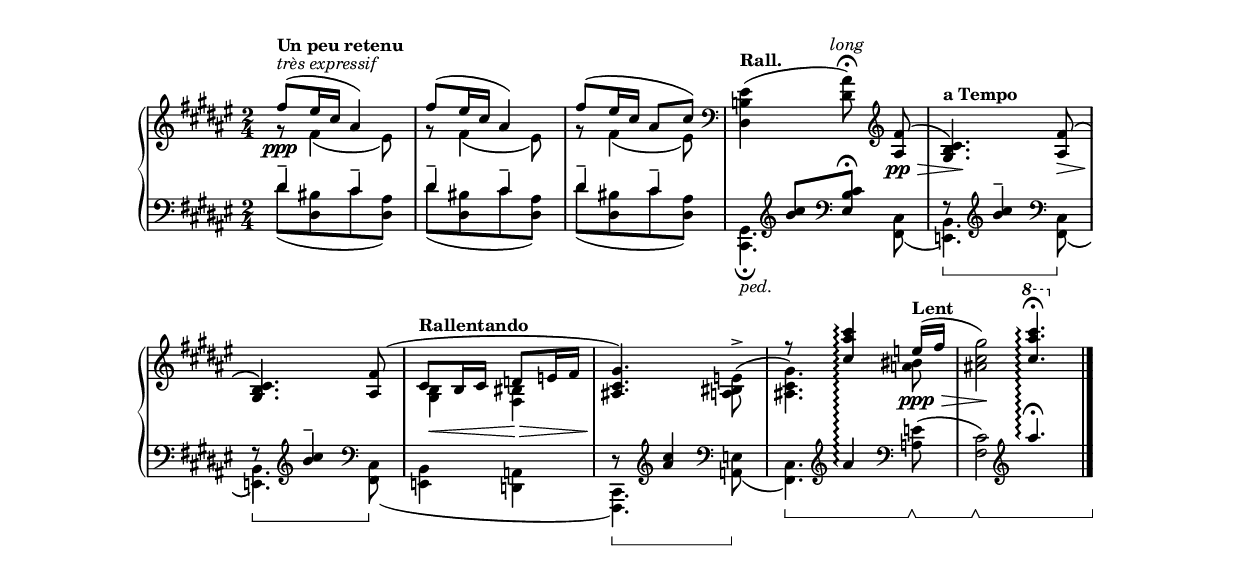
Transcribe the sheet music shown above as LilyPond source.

% Do not edit this file; it is automatically
% generated from Documentation/snippets/new
% This file is in the public domain.
%% Note: this file works from version 2.13.36
\version "2.13.40"
\include "english.ly"

#(set-global-staff-size 15)
\paper {
  line-width = 16\cm
  indent = 0\cm
}

% NR 2.2 Keyboard instruments


\header {
  lsrtags = "headwords"
  texidoc = ""
  doctitle = "headword"
} % begin verbatim


% M. Ravel, Sonatine (1905)
% First movement

\layout {
  \context {
    \Score
    \remove "Bar_number_engraver"
  }
}

fermataLong = \markup {
  \override #'(direction . 1)
  \override #'(baseline-skip . 2) {
    \dir-column {
      \musicglyph #"scripts.ufermata"
      \text \italic \center-align long
    }
  }
}

\new PianoStaff <<
  \set PianoStaff.connectArpeggios = ##t
  \new Staff {
    \time 2/4
    \key fs \major
    <<
      \new Voice {
        \voiceOne
        fs''8 ( ^\markup {
          \override #'(baseline-skip . 2.4) \column {
            \line \bold { Un peu retenu }
            \line \italic { très expressif }
          }
        }
        es''16
        cs''16
        as'4 )
        |
        fs''8 (
        es''16
        cs''16
        as'4 )
        |
        fs''8 (
        es''16
        cs''16
        as'8
        cs''8 )
        |
      }
      \new Voice {
        \voiceTwo
        gs'8\rest \ppp
        fs'4 (
        es'8 )
        |
        gs'8\rest
        fs'4 (
        es'8 )
        |
        gs'8\rest
        fs'4 (
        es'8 )
        |
      }
    >>
    \clef bass
    <ds b! es'>4 ( ^ \markup \bold { Rall. }
    \override Script #'stencil = #(lambda (grob)
      (grob-interpret-markup grob fermataLong))
    <ds' as'>8 ) \fermata
    \noBeam
    \clef treble
    \slurUp
    \once \override Hairpin #'to-barline = ##f
    <as fs'>8 ( \pp \>
    |
    <gs b cs'>4. \! ) ^\markup \bold { a Tempo }
    \slurUp
    <as fs'>8 ^\( \>
    |
    <gs b cs'>4. \! \)
    <<
      \new Voice {
        \voiceOne
        <as fs'>8 (
        |
        cs'8 ^\markup \bold { Rallentando }
        b16
        cs'16
        d'8
        e'16
        fs'16
        |
        <as! cs' gs'>4. )
        s8
        |
        r8
        <cs'' as'' cs'''>4 \arpeggio
        e''16 ( ^\markup \bold { Lent }
        fs''16
        |
        \voiceTwo
        <as'! cs'' gs''>2 )
        |
      }
      \new Voice {
        \voiceTwo
        s8
        |
        <gs b>4 \<
        <fs bs>4 \>
        |
        s4. \!
        \slurUp
        \once \override Script #'direction = #UP
        <a bs e'>8 ( \accent
        |
        <as! cs' gs'>4. )
        \once \override Hairpin #'to-barline = ##f
        <a' bs'>8 \ppp \>
        |
        s8 \!
        \stemDown
        \once \override Script #'direction = #UP
        \ottava #1
        \voiceOne
        \once \override PianoStaff.Arpeggio #'padding = #0.8
        <cs''' as''' cs''''>4. \arpeggio \fermata
        \ottava #0
        \bar "|."
      }
    >>
  }
  \new Staff <<
    \set Staff.pedalSustainStyle = #'bracket
    \key fs \major
    \clef bass
    \new Voice {
      \voiceOne
      ds'4 \tenuto
      cs'4 \tenuto
      |
      ds'4 \tenuto
      cs'4 \tenuto
      |
      ds'4 \tenuto
      cs'4 \tenuto
      |
      s8
      \clef treble
      <b' cs''>8 [
      \clef bass
      <es b cs'>8 \fermata ]
      s8
      |
      fs8\rest
      \clef treble
      <b' cs''>4 \tenuto
      s8
      |
      fs8\rest
      \clef treble
      <b' cs''>4 \tenuto
      s8
      |
      s2
      |
      ds8\rest
      \clef treble
      <as' cs''>4
      \clef bass
      s8
      |
      s8
      \clef treble
      <as'>4 \arpeggio
      \clef bass
      s8
      |
      s8
      \clef treble
      <as''>4. \arpeggio \fermata
      |
    }
    \new Voice {
      \voiceTwo
      ds'8 [ (
      < ds bs >8
      cs'8
      < ds as >8 ] )
      |
      ds'8 [ (
      < ds bs >8
      cs'8
      < ds as >8 ] )
      |
      ds'8 [ (
      < ds bs >8
      cs'8
      < ds as >8 ] )
      |
      \once \override Script #'outside-staff-priority = #100
      \once \override TextScript #'outside-staff-priority = #500
      <cs, gs,>4. \fermata _\markup \italic { ped. }
      <fs, cs>8 (
      |
      <e, b,>4. ) \sustainOn
      \clef bass
      <fs, cs>8 \( \sustainOff
      |
      <e, b,>4. \) \sustainOn
      \clef bass
      <fs, cs>8 ( \sustainOff
      |
      <e, b,>4
      <d, a,>4
      |
      <fs,, cs,>4. ) \sustainOn
      <a, e>8 ( \sustainOff
      |
      <fs, cs>4. ) \sustainOn
      \slurUp
      <a e'>8 ( \sustainOff \sustainOn
      |
      <fs cs'>2 ) \sustainOff \sustainOn
      |
    }
  >>
>>
